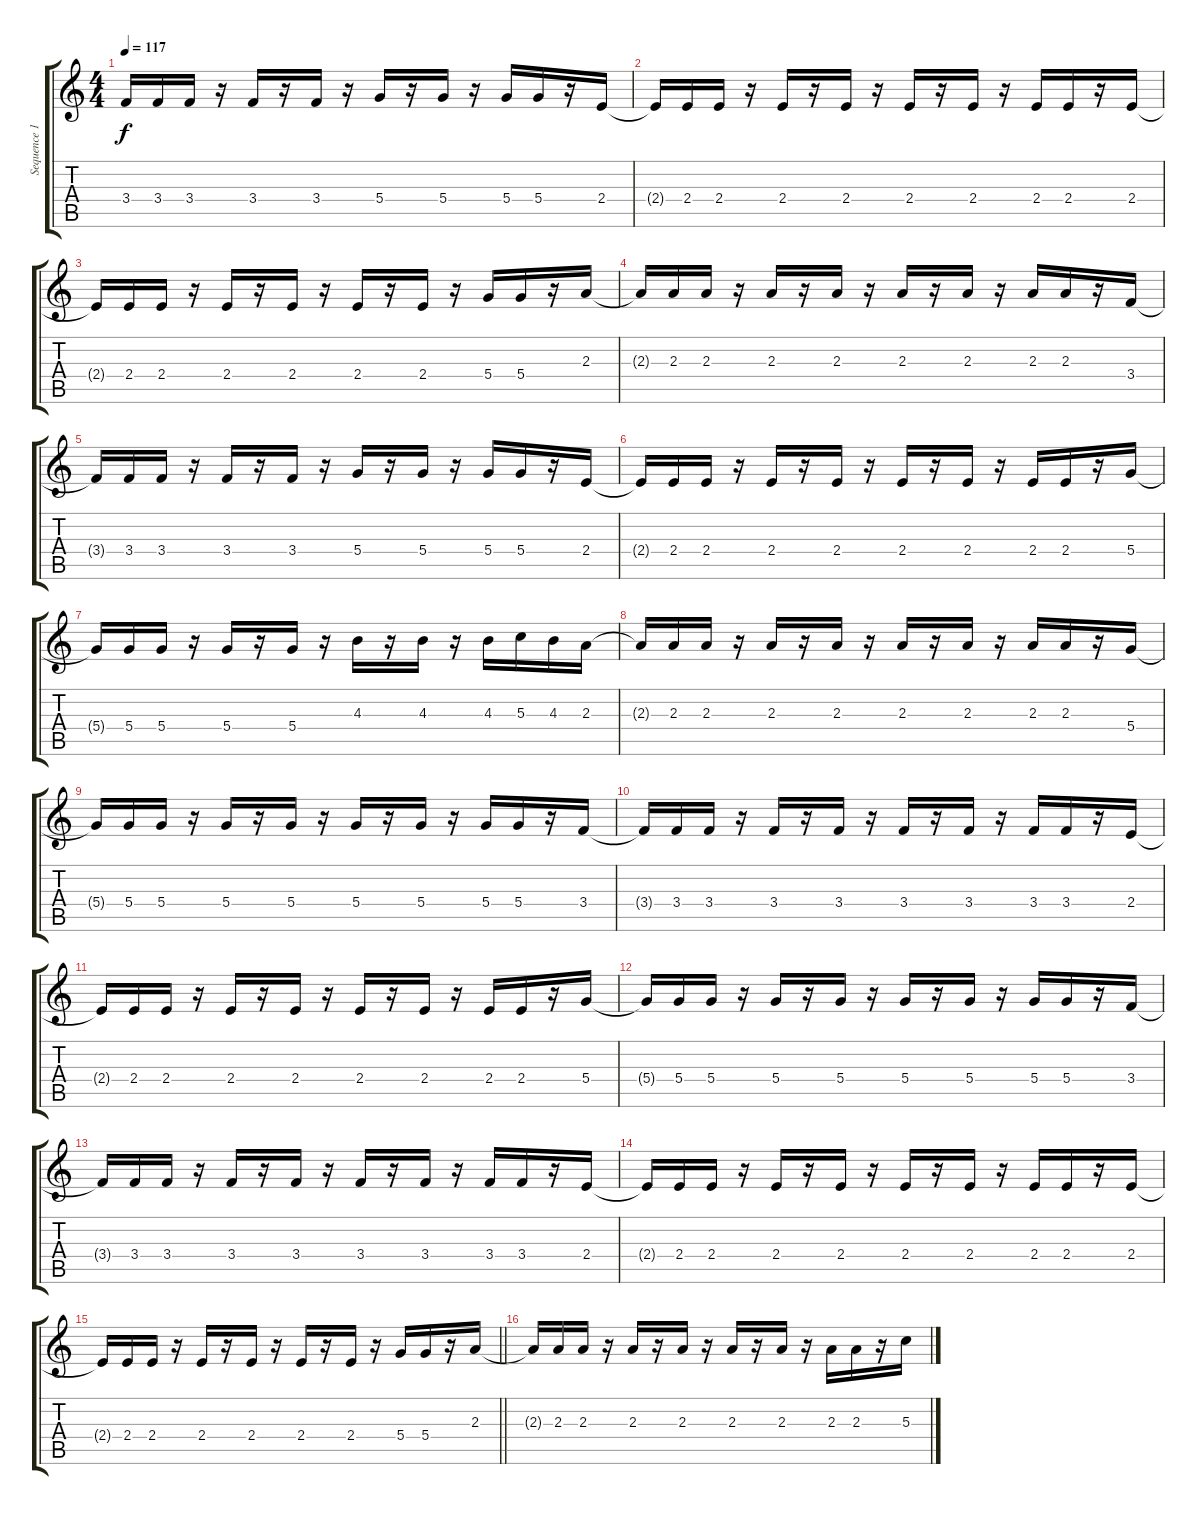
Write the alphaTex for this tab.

\track ("Sequence 1" "Sequence 1") {instrument electricguitarjazz}
\staff {score tabs}
\tuning (E4 B3 G3 D3 A2 E2) {hide}
\ts (4 4)
\tempo 117
\clef g2
\ks c
3.4{t}.16{dy f} 3.4.16 3.4.16 r.16 3.4.16 r.16 3.4.16 r.16 5.4.16 r.16 5.4.16 r.16 5.4.16 5.4.16 r.16 2.4.16 |
2.4{t}.16 2.4.16 2.4.16 r.16 2.4.16 r.16 2.4.16 r.16 2.4.16 r.16 2.4.16 r.16 2.4.16 2.4.16 r.16 2.4.16 |
2.4{t}.16 2.4.16 2.4.16 r.16 2.4.16 r.16 2.4.16 r.16 2.4.16 r.16 2.4.16 r.16 5.4.16 5.4.16 r.16 2.3.16 |
2.3{t}.16 2.3.16 2.3.16 r.16 2.3.16 r.16 2.3.16 r.16 2.3.16 r.16 2.3.16 r.16 2.3.16 2.3.16 r.16 3.4.16 |
3.4{t}.16 3.4.16 3.4.16 r.16 3.4.16 r.16 3.4.16 r.16 5.4.16 r.16 5.4.16 r.16 5.4.16 5.4.16 r.16 2.4.16 |
2.4{t}.16 2.4.16 2.4.16 r.16 2.4.16 r.16 2.4.16 r.16 2.4.16 r.16 2.4.16 r.16 2.4.16 2.4.16 r.16 5.4.16 |
5.4{t}.16 5.4.16 5.4.16 r.16 5.4.16 r.16 5.4.16 r.16 4.3.16 r.16 4.3.16 r.16 4.3.16 5.3.16 4.3.16 2.3.16 |
2.3{t}.16 2.3.16 2.3.16 r.16 2.3.16 r.16 2.3.16 r.16 2.3.16 r.16 2.3.16 r.16 2.3.16 2.3.16 r.16 5.4.16 |
5.4{t}.16 5.4.16 5.4.16 r.16 5.4.16 r.16 5.4.16 r.16 5.4.16 r.16 5.4.16 r.16 5.4.16 5.4.16 r.16 3.4.16 |
3.4{t}.16 3.4.16 3.4.16 r.16 3.4.16 r.16 3.4.16 r.16 3.4.16 r.16 3.4.16 r.16 3.4.16 3.4.16 r.16 2.4.16 |
2.4{t}.16 2.4.16 2.4.16 r.16 2.4.16 r.16 2.4.16 r.16 2.4.16 r.16 2.4.16 r.16 2.4.16 2.4.16 r.16 5.4.16 |
5.4{t}.16 5.4.16 5.4.16 r.16 5.4.16 r.16 5.4.16 r.16 5.4.16 r.16 5.4.16 r.16 5.4.16 5.4.16 r.16 3.4.16 |
3.4{t}.16 3.4.16 3.4.16 r.16 3.4.16 r.16 3.4.16 r.16 3.4.16 r.16 3.4.16 r.16 3.4.16 3.4.16 r.16 2.4.16 |
2.4{t}.16 2.4.16 2.4.16 r.16 2.4.16 r.16 2.4.16 r.16 2.4.16 r.16 2.4.16 r.16 2.4.16 2.4.16 r.16 2.4.16 |
\barLineRight lightlight
2.4{t}.16 2.4.16 2.4.16 r.16 2.4.16 r.16 2.4.16 r.16 2.4.16 r.16 2.4.16 r.16 5.4.16 5.4.16 r.16 2.3.16 |
2.3{t}.16 2.3.16 2.3.16 r.16 2.3.16 r.16 2.3.16 r.16 2.3.16 r.16 2.3.16 r.16 2.3.16 2.3.16 r.16 5.3.16
